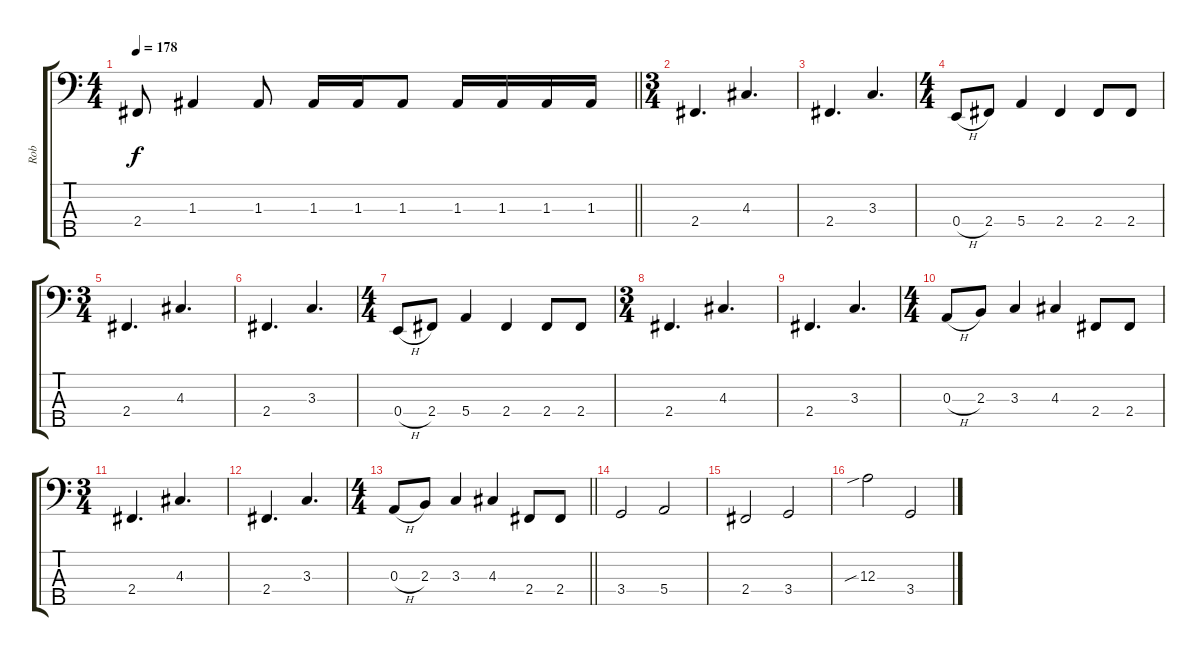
\track ("Rob" "Rob") {instrument electricbassfinger}
\staff {score tabs}
\tuning (G2 D2 A1 E1 B0) {hide}
\ts (4 4)
\tempo 178
\clef f4
\barLineRight lightlight
\ks c
2.4{t}.8{dy f} 1.3.4 1.3.8 1.3.16 1.3.16 1.3.8 1.3.16 1.3.16 1.3.16 1.3.16 |
\ts (3 4)
\section ("" "")
2.4.4{d} 4.3.4{d} |
2.4.4{d} 3.3.4{d} |
\ts (4 4)
0.4{h}.8 2.4.8 5.4.4 2.4.4 2.4.8 2.4.8 |
\ts (3 4)
2.4.4{d} 4.3.4{d} |
2.4.4{d} 3.3.4{d} |
\ts (4 4)
0.4{h}.8 2.4.8 5.4.4 2.4.4 2.4.8 2.4.8 |
\ts (3 4)
2.4.4{d} 4.3.4{d} |
2.4.4{d} 3.3.4{d} |
\ts (4 4)
0.3{h}.8 2.3.8 3.3.4 4.3.4 2.4.8 2.4.8 |
\ts (3 4)
2.4.4{d} 4.3.4{d} |
2.4.4{d} 3.3.4{d} |
\ts (4 4)
\barLineRight lightlight
0.3{h}.8 2.3.8 3.3.4 4.3.4 2.4.8 2.4.8 |
\section ("" "")
3.4.2 5.4.2 |
2.4.2 3.4.2 |
12.3{sib}.2 3.4.2
